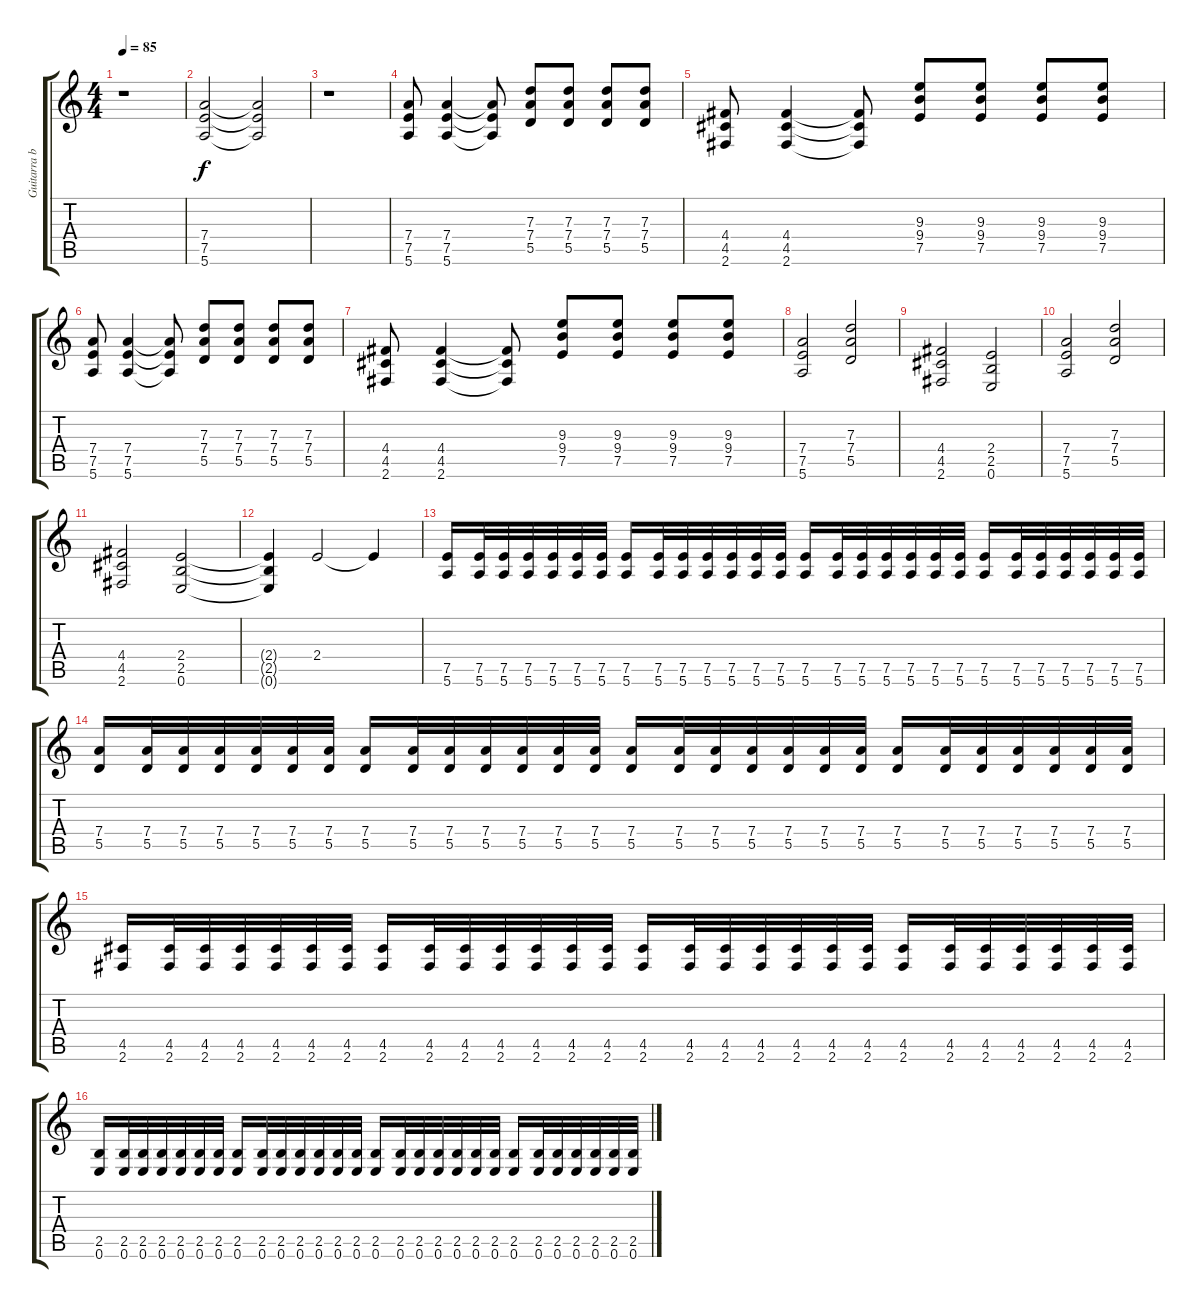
\track ("Guitarra base" "Guitarra b") {instrument overdrivenguitar}
\staff {score tabs}
\tuning (E4 B3 G3 D3 A2 E2) {hide}
\ts (4 4)
\tempo 85
\clef g2
\ks c
r.1{dy f} |
(7.4 7.5 5.6).2 (7.4{t} 7.5{t} 5.6{t}).2 |
r.1 |
(7.4 7.5 5.6).8 (7.4 7.5 5.6).4 (7.4{t} 7.5{t} 5.6{t}).8 (7.3 7.4 5.5).8 (7.3 7.4 5.5).8 (7.3 7.4 5.5).8 (7.3 7.4 5.5).8 |
(4.4 4.5 2.6).8 (4.4 4.5 2.6).4 (4.4{t} 4.5{t} 2.6{t}).8 (9.3 9.4 7.5).8 (9.3 9.4 7.5).8 (9.3 9.4 7.5).8 (9.3 9.4 7.5).8 |
(7.4 7.5 5.6).8 (7.4 7.5 5.6).4 (7.4{t} 7.5{t} 5.6{t}).8 (7.3 7.4 5.5).8 (7.3 7.4 5.5).8 (7.3 7.4 5.5).8 (7.3 7.4 5.5).8 |
(4.4 4.5 2.6).8 (4.4 4.5 2.6).4 (4.4{t} 4.5{t} 2.6{t}).8 (9.3 9.4 7.5).8 (9.3 9.4 7.5).8 (9.3 9.4 7.5).8 (9.3 9.4 7.5).8 |
(7.4 7.5 5.6).2 (7.3 7.4 5.5).2 |
(4.4 4.5 2.6).2 (2.4 2.5 0.6).2 |
(7.4 7.5 5.6).2 (7.3 7.4 5.5).2 |
(4.4 4.5 2.6).2 (2.4 2.5 0.6).2 |
(2.4{t} 2.5{t} 0.6{t}).4 2.4.2 2.4{t}.4 |
(7.5 5.6).16 (7.5 5.6).32 (7.5 5.6).32 (7.5 5.6).32 (7.5 5.6).32 (7.5 5.6).32 (7.5 5.6).32 (7.5 5.6).16 (7.5 5.6).32 (7.5 5.6).32 (7.5 5.6).32 (7.5 5.6).32 (7.5 5.6).32 (7.5 5.6).32 (7.5 5.6).16 (7.5 5.6).32 (7.5 5.6).32 (7.5 5.6).32 (7.5 5.6).32 (7.5 5.6).32 (7.5 5.6).32 (7.5 5.6).16 (7.5 5.6).32 (7.5 5.6).32 (7.5 5.6).32 (7.5 5.6).32 (7.5 5.6).32 (7.5 5.6).32 |
(7.4 5.5).16 (7.4 5.5).32 (7.4 5.5).32 (7.4 5.5).32 (7.4 5.5).32 (7.4 5.5).32 (7.4 5.5).32 (7.4 5.5).16 (7.4 5.5).32 (7.4 5.5).32 (7.4 5.5).32 (7.4 5.5).32 (7.4 5.5).32 (7.4 5.5).32 (7.4 5.5).16 (7.4 5.5).32 (7.4 5.5).32 (7.4 5.5).32 (7.4 5.5).32 (7.4 5.5).32 (7.4 5.5).32 (7.4 5.5).16 (7.4 5.5).32 (7.4 5.5).32 (7.4 5.5).32 (7.4 5.5).32 (7.4 5.5).32 (7.4 5.5).32 |
(4.5 2.6).16 (4.5 2.6).32 (4.5 2.6).32 (4.5 2.6).32 (4.5 2.6).32 (4.5 2.6).32 (4.5 2.6).32 (4.5 2.6).16 (4.5 2.6).32 (4.5 2.6).32 (4.5 2.6).32 (4.5 2.6).32 (4.5 2.6).32 (4.5 2.6).32 (4.5 2.6).16 (4.5 2.6).32 (4.5 2.6).32 (4.5 2.6).32 (4.5 2.6).32 (4.5 2.6).32 (4.5 2.6).32 (4.5 2.6).16 (4.5 2.6).32 (4.5 2.6).32 (4.5 2.6).32 (4.5 2.6).32 (4.5 2.6).32 (4.5 2.6).32 |
(2.5 0.6).16 (2.5 0.6).32 (2.5 0.6).32 (2.5 0.6).32 (2.5 0.6).32 (2.5 0.6).32 (2.5 0.6).32 (2.5 0.6).16 (2.5 0.6).32 (2.5 0.6).32 (2.5 0.6).32 (2.5 0.6).32 (2.5 0.6).32 (2.5 0.6).32 (2.5 0.6).16 (2.5 0.6).32 (2.5 0.6).32 (2.5 0.6).32 (2.5 0.6).32 (2.5 0.6).32 (2.5 0.6).32 (2.5 0.6).16 (2.5 0.6).32 (2.5 0.6).32 (2.5 0.6).32 (2.5 0.6).32 (2.5 0.6).32 (2.5 0.6).32
